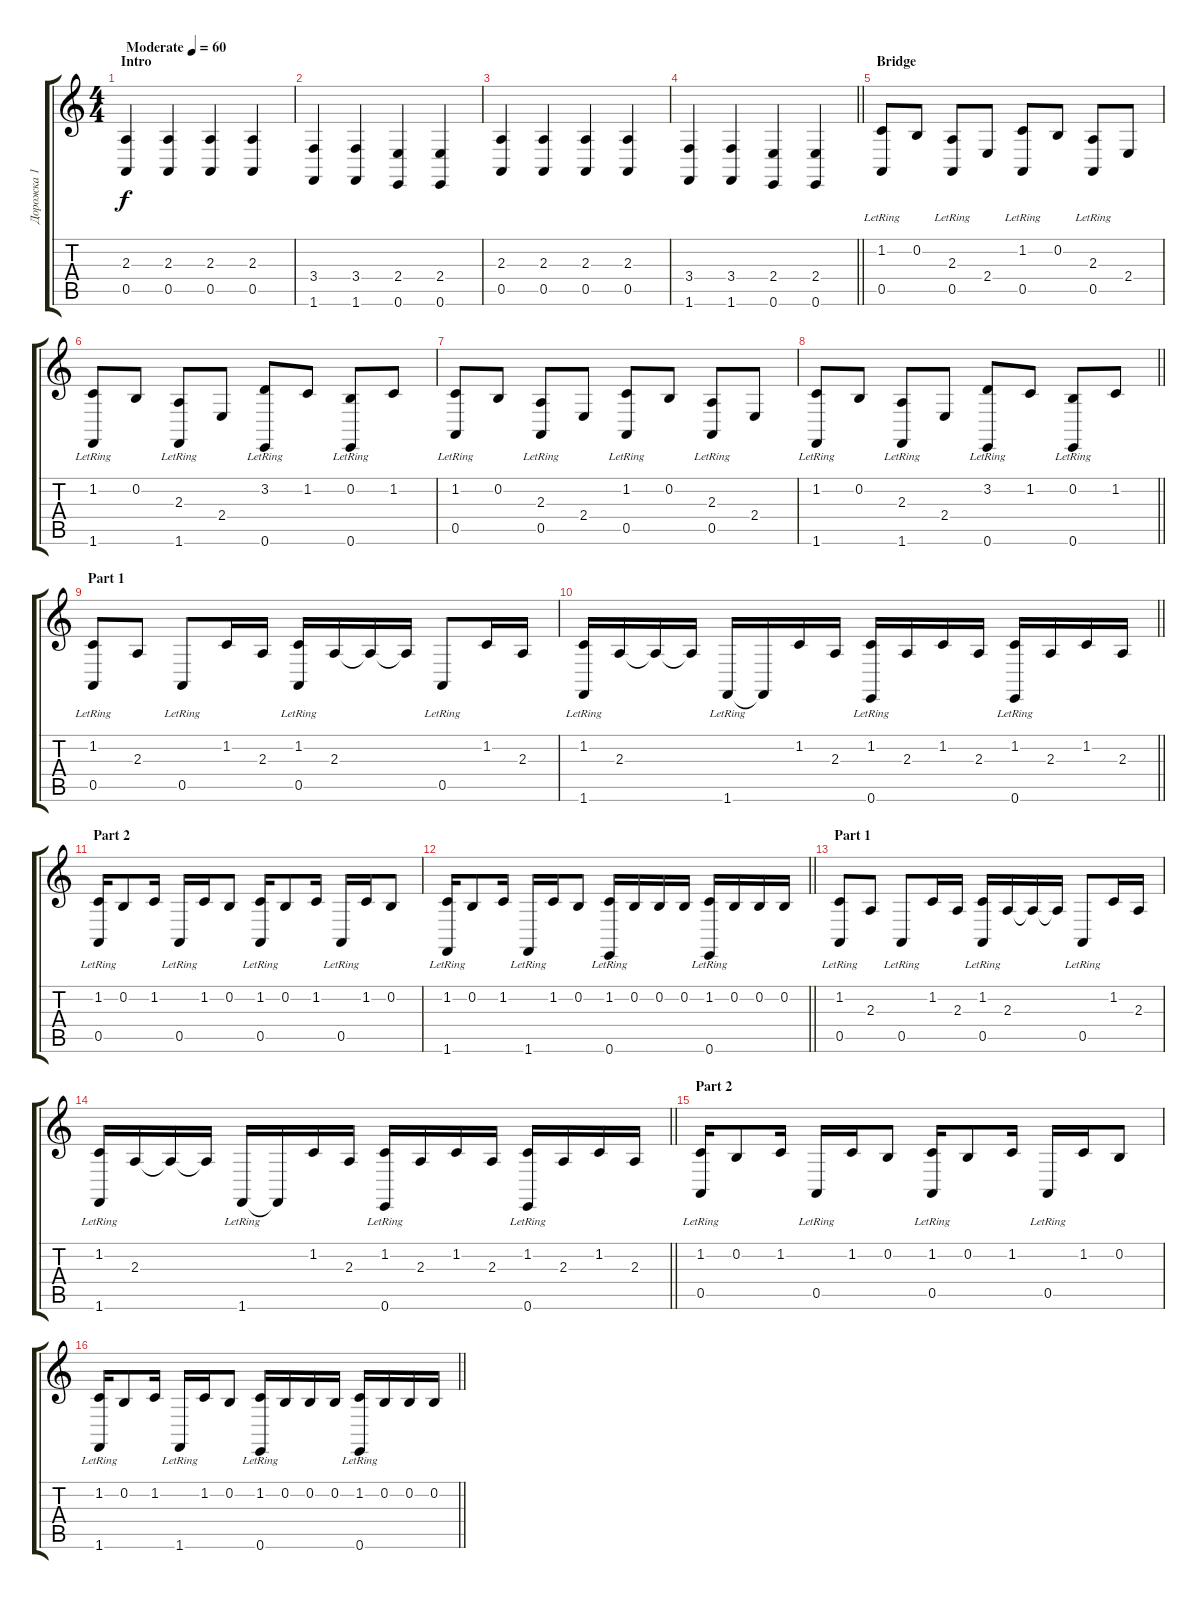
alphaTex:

\track ("Дорожка 1" "Дорожка 1") {instrument acousticgrandpiano}
\staff {score tabs}
\tuning (E4 B3 G3 D3 A2 E2) {hide}
\ts (4 4)
\section ("" "Intro")
\tempo (60 "Moderate")
\clef g2
\ks c
(2.3 0.5).4{dy f instrument acousticgrandpiano} (2.3 0.5).4 (2.3 0.5).4 (2.3 0.5).4 |
(3.4 1.6).4 (3.4 1.6).4 (2.4 0.6).4 (2.4 0.6).4 |
(2.3 0.5).4 (2.3 0.5).4 (2.3 0.5).4 (2.3 0.5).4 |
\barLineRight lightlight
(3.4 1.6).4 (3.4 1.6).4 (2.4 0.6).4 (2.4 0.6).4 |
\section ("" "Bridge")
(1.2 0.5{lr}).8 0.2.8 (2.3 0.5{lr}).8 2.4.8 (1.2 0.5{lr}).8 0.2.8 (2.3 0.5{lr}).8 2.4.8 |
(1.2 1.6{lr}).8 0.2.8 (2.3 1.6{lr}).8 2.4.8 (3.2 0.6{lr}).8 1.2.8 (0.2 0.6{lr}).8 1.2.8 |
(1.2 0.5{lr}).8 0.2.8 (2.3 0.5{lr}).8 2.4.8 (1.2 0.5{lr}).8 0.2.8 (2.3 0.5{lr}).8 2.4.8 |
\barLineRight lightlight
(1.2 1.6{lr}).8 0.2.8 (2.3 1.6{lr}).8 2.4.8 (3.2 0.6{lr}).8 1.2.8 (0.2 0.6{lr}).8 1.2.8 |
\section ("" "Part 1")
(1.2 0.5{lr}).8 2.3.8 0.5{lr}.8 1.2.16 2.3.16 (1.2 0.5{lr}).16 2.3.16 2.3{t}.16 2.3{t}.16 0.5{lr}.8 1.2.16 2.3.16 |
\barLineRight lightlight
(1.2 1.6{lr}).16 2.3.16 2.3{t}.16 2.3{t}.16 1.6{lr}.16 1.6{t}.16 1.2.16 2.3.16 (1.2 0.6{lr}).16 2.3.16 1.2.16 2.3.16 (1.2 0.6{lr}).16 2.3.16 1.2.16 2.3.16 |
\section ("" "Part 2")
(1.2 0.5{lr}).16 0.2.8 1.2.16 0.5{lr}.16 1.2.16 0.2.8 (1.2 0.5{lr}).16 0.2.8 1.2.16 0.5{lr}.16 1.2.16 0.2.8 |
\barLineRight lightlight
(1.2 1.6{lr}).16 0.2.8 1.2.16 1.6{lr}.16 1.2.16 0.2.8 (1.2 0.6{lr}).16 0.2.16 0.2.16 0.2.16 (1.2 0.6{lr}).16 0.2.16 0.2.16 0.2.16 |
\section ("" "Part 1")
(1.2 0.5{lr}).8 2.3.8 0.5{lr}.8 1.2.16 2.3.16 (1.2 0.5{lr}).16 2.3.16 2.3{t}.16 2.3{t}.16 0.5{lr}.8 1.2.16 2.3.16 |
\barLineRight lightlight
(1.2 1.6{lr}).16 2.3.16 2.3{t}.16 2.3{t}.16 1.6{lr}.16 1.6{t}.16 1.2.16 2.3.16 (1.2 0.6{lr}).16 2.3.16 1.2.16 2.3.16 (1.2 0.6{lr}).16 2.3.16 1.2.16 2.3.16 |
\section ("" "Part 2")
(1.2 0.5{lr}).16 0.2.8 1.2.16 0.5{lr}.16 1.2.16 0.2.8 (1.2 0.5{lr}).16 0.2.8 1.2.16 0.5{lr}.16 1.2.16 0.2.8 |
\barLineRight lightlight
(1.2 1.6{lr}).16 0.2.8 1.2.16 1.6{lr}.16 1.2.16 0.2.8 (1.2 0.6{lr}).16 0.2.16 0.2.16 0.2.16 (1.2 0.6{lr}).16 0.2.16 0.2.16 0.2.16
